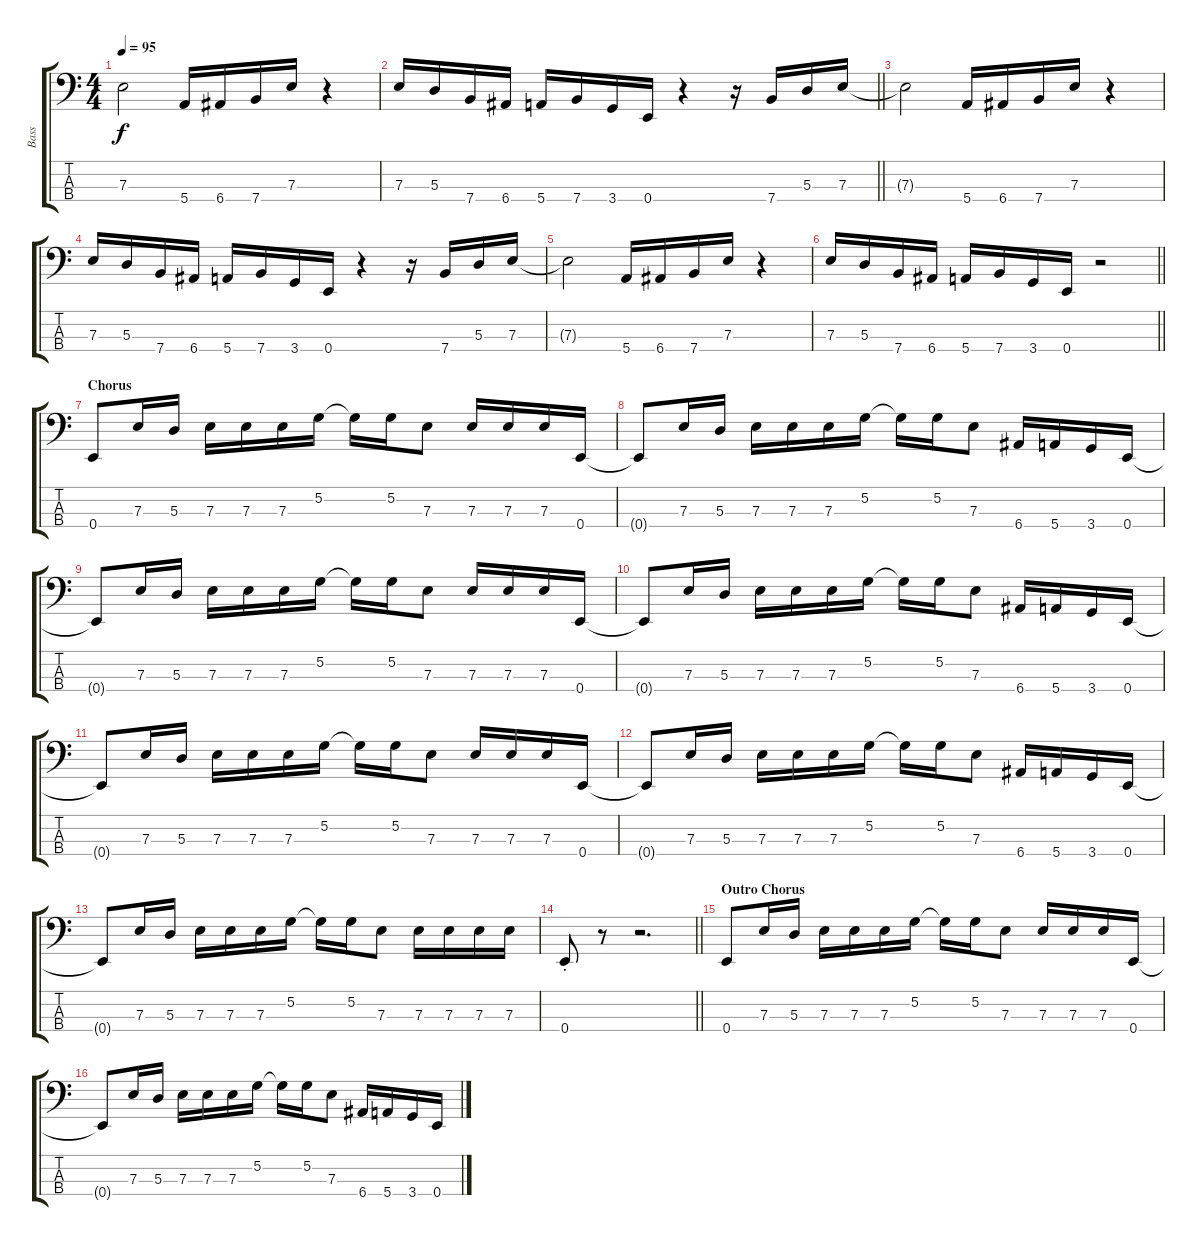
\track ("Bass" "Bass") {instrument electricbassfinger}
\staff {score tabs}
\tuning (G2 D2 A1 E1) {hide}
\ts (4 4)
\tempo 95
\clef f4
\ks c
7.3{t}.2{dy f} 5.4.16 6.4.16 7.4.16 7.3.16 r.4 |
\barLineRight lightlight
7.3.16 5.3.16 7.4.16 6.4.16 5.4.16 7.4.16 3.4.16 0.4.16 r.4 r.16 7.4.16 5.3.16 7.3.16 |
7.3{t}.2 5.4.16 6.4.16 7.4.16 7.3.16 r.4 |
7.3.16 5.3.16 7.4.16 6.4.16 5.4.16 7.4.16 3.4.16 0.4.16 r.4 r.16 7.4.16 5.3.16 7.3.16 |
7.3{t}.2 5.4.16 6.4.16 7.4.16 7.3.16 r.4 |
\barLineRight lightlight
7.3.16 5.3.16 7.4.16 6.4.16 5.4.16 7.4.16 3.4.16 0.4.16 r.2 |
\section ("" "Chorus")
0.4.8 7.3.16 5.3.16 7.3.16 7.3.16 7.3.16 5.2.16 5.2{t}.16 5.2.16 7.3.8 7.3.16 7.3.16 7.3.16 0.4.16 |
0.4{t}.8 7.3.16 5.3.16 7.3.16 7.3.16 7.3.16 5.2.16 5.2{t}.16 5.2.16 7.3.8 6.4.16 5.4.16 3.4.16 0.4.16 |
0.4{t}.8 7.3.16 5.3.16 7.3.16 7.3.16 7.3.16 5.2.16 5.2{t}.16 5.2.16 7.3.8 7.3.16 7.3.16 7.3.16 0.4.16 |
0.4{t}.8 7.3.16 5.3.16 7.3.16 7.3.16 7.3.16 5.2.16 5.2{t}.16 5.2.16 7.3.8 6.4.16 5.4.16 3.4.16 0.4.16 |
0.4{t}.8 7.3.16 5.3.16 7.3.16 7.3.16 7.3.16 5.2.16 5.2{t}.16 5.2.16 7.3.8 7.3.16 7.3.16 7.3.16 0.4.16 |
0.4{t}.8 7.3.16 5.3.16 7.3.16 7.3.16 7.3.16 5.2.16 5.2{t}.16 5.2.16 7.3.8 6.4.16 5.4.16 3.4.16 0.4.16 |
0.4{t}.8 7.3.16 5.3.16 7.3.16 7.3.16 7.3.16 5.2.16 5.2{t}.16 5.2.16 7.3.8 7.3.16 7.3.16 7.3.16 7.3.16 |
\barLineRight lightlight
0.4{st}.8 r.8 r.2{d} |
\section ("" "Outro Chorus")
0.4.8 7.3.16 5.3.16 7.3.16 7.3.16 7.3.16 5.2.16 5.2{t}.16 5.2.16 7.3.8 7.3.16 7.3.16 7.3.16 0.4.16 |
0.4{t}.8 7.3.16 5.3.16 7.3.16 7.3.16 7.3.16 5.2.16 5.2{t}.16 5.2.16 7.3.8 6.4.16 5.4.16 3.4.16 0.4.16
